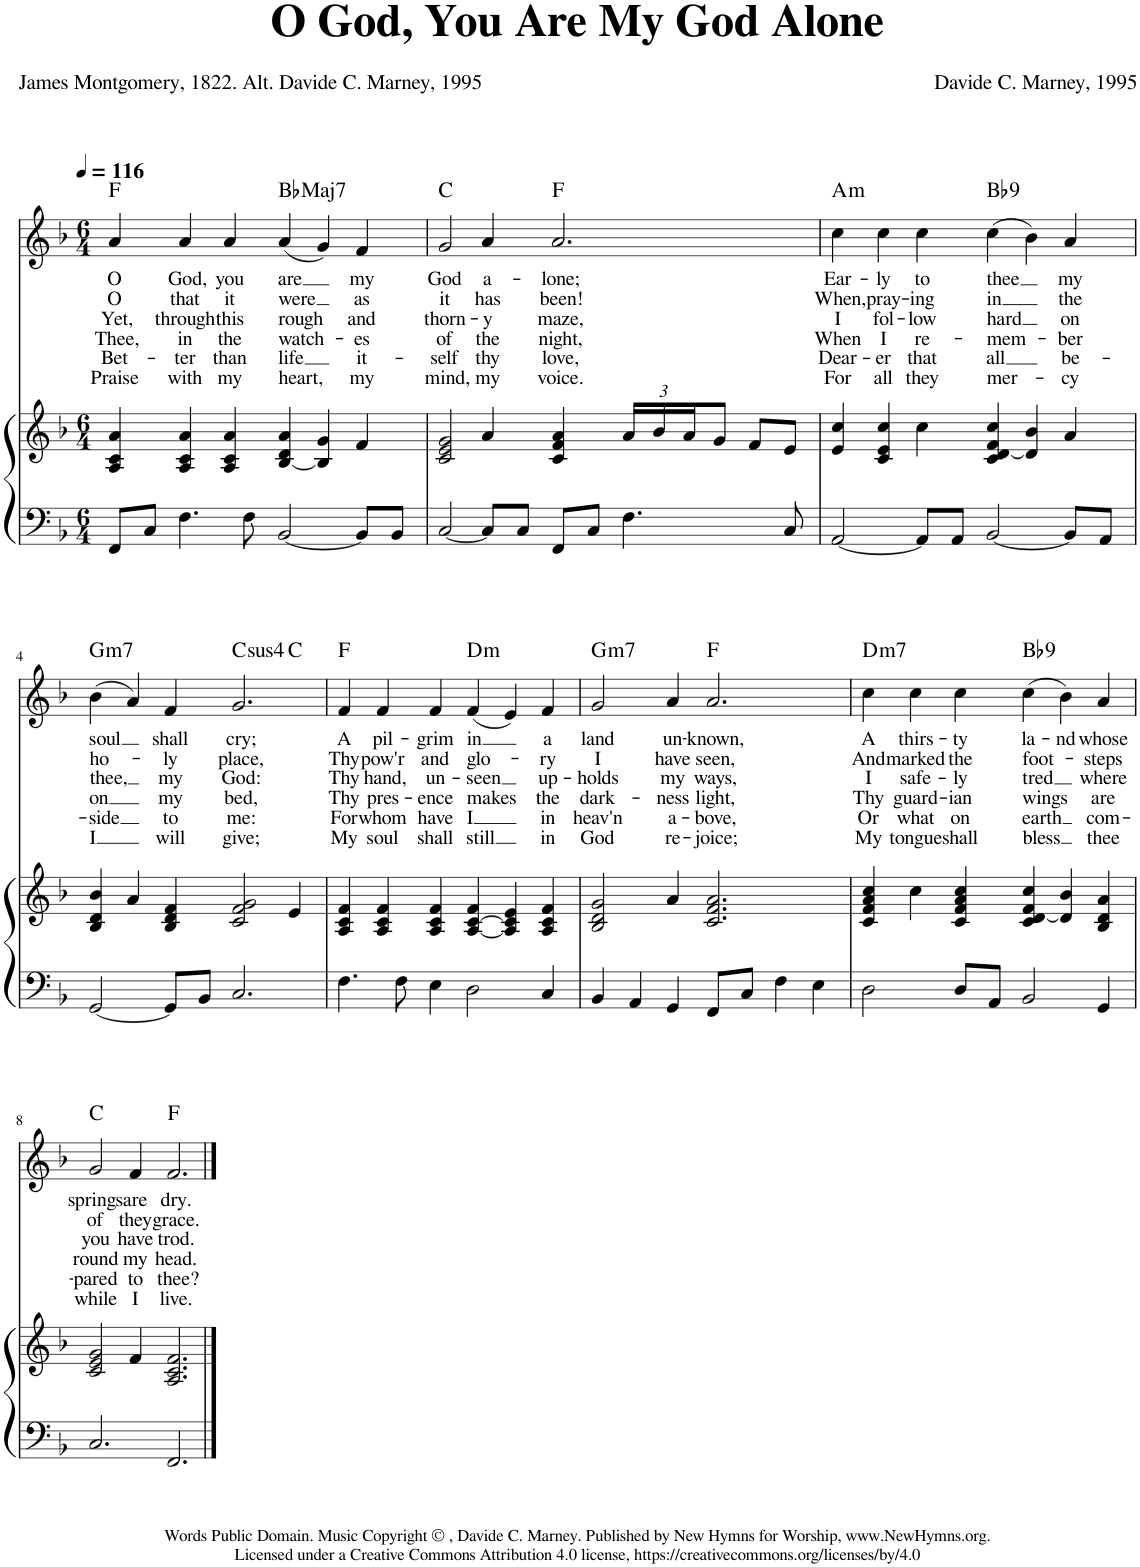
**kern	**kern	**kern	**text	**text	**text	**text	**text	**text	**harte
*part2	*part2	*part1	*part1	*part1	*part1	*part1	*part1	*part1	*part1
*staff3	*staff2	*staff1	*staff1	*staff1	*staff1	*staff1	*staff1	*staff1	*
*I"Piano	*	*I"Voice	*	*	*	*	*	*	*
*I'Pno	*	*	*	*	*	*	*	*	*
*clefF4	*clefG2	*clefG2	*	*	*	*	*	*	*
*k[b-]	*k[b-]	*k[b-]	*	*	*	*	*	*	*
*M6/4	*M6/4	*M6/4	*	*	*	*	*	*	*
*MM116	*MM116	*MM116	*	*	*	*	*	*	*
=1	=1	=1	=1	=1	=1	=1	=1	=1	=1
!	!	!	!LO:LY:b	!LO:LY:b	!LO:LY:b	!LO:LY:b	!LO:LY:b	!LO:LY:b	!
8FF/L	4A/ 4c/ 4a/	4a/	O	O	Yet,	Thee,	Bet-	Praise	F:maj
8C/J	.	.	.	.	.	.	.	.	.
!	!	!	!LO:LY:b	!LO:LY:b	!LO:LY:b	!LO:LY:b	!LO:LY:b	!LO:LY:b	!
4.F\	4A/ 4c/ 4a/	4a/	God,	that	through	in	-ter	with	.
!	!	!	!LO:LY:b	!LO:LY:b	!LO:LY:b	!LO:LY:b	!LO:LY:b	!LO:LY:b	!
.	4A/ 4c/ 4a/	4a/	you	it	this	the	than	my	.
8F\	.	.	.	.	.	.	.	.	.
!	!	!	!LO:LY:b	!LO:LY:b	!LO:LY:b	!LO:LY:b	!LO:LY:b	!LO:LY:b	!LO:H:kt=Maj7
[2BB-/	[4B-/ 4d/ 4a/	(4a/	are	were	rough	watch-	life	heart,	Bb:maj7
.	4B-/] 4g/	4g/)	.	.	.	.	.	.	.
!	!	!	!LO:LY:b	!LO:LY:b	!LO:LY:b	!LO:LY:b	!LO:LY:b	!LO:LY:b	!
8BB-/L]	4f/	4f/	my	as	and	-es	it-	my	.
8BB-/J	.	.	.	.	.	.	.	.	.
=2	=2	=2	=2	=2	=2	=2	=2	=2	=2
!	!	!	!LO:LY:b	!LO:LY:b	!LO:LY:b	!LO:LY:b	!LO:LY:b	!LO:LY:b	!
[2C/	2c/ 2e/ 2g/	2g/	God	it	thorn-	of	-self	mind,	C:maj
!	!	!	!LO:LY:b	!LO:LY:b	!LO:LY:b	!LO:LY:b	!LO:LY:b	!LO:LY:b	!
8C/L]	4a/	4a/	a-	has	-y	the	thy	my	.
8C/J	.	.	.	.	.	.	.	.	.
!	!	!	!LO:LY:b	!LO:LY:b	!LO:LY:b	!LO:LY:b	!LO:LY:b	!LO:LY:b	!
8FF/L	4c/ 4f/ 4a/	2.a/	-lone;	been!	maze,	night,	love,	voice.	F:maj
8C/J	.	.	.	.	.	.	.	.	.
*	*Xbrackettup	*	*	*	*	*	*	*	*
4.F\	24a/LL	.	.	.	.	.	.	.	.
.	24b-/	.	.	.	.	.	.	.	.
.	24a/J	.	.	.	.	.	.	.	.
.	8g/J	.	.	.	.	.	.	.	.
.	8f/L	.	.	.	.	.	.	.	.
8C/	8e/J	.	.	.	.	.	.	.	.
=3	=3	=3	=3	=3	=3	=3	=3	=3	=3
!	!	!	!LO:LY:b	!LO:LY:b	!LO:LY:b	!LO:LY:b	!LO:LY:b	!LO:LY:b	!LO:H:kt=m
[2AA/	4e/ 4cc/	4cc\	Ear-	When,	I	When	Dear-	For	A:min
!	!	!	!LO:LY:b	!LO:LY:b	!LO:LY:b	!LO:LY:b	!LO:LY:b	!LO:LY:b	!
.	4c/ 4e/ 4cc/	4cc\	-ly	pray-	fol-	I	-er	all	.
!	!	!	!LO:LY:b	!LO:LY:b	!LO:LY:b	!LO:LY:b	!LO:LY:b	!LO:LY:b	!
8AA/L]	4cc\	4cc\	to	-ing	-low	re-	that	they	.
8AA/J	.	.	.	.	.	.	.	.	.
!	!	!	!LO:LY:b	!LO:LY:b	!LO:LY:b	!LO:LY:b	!LO:LY:b	!LO:LY:b	!LO:H:kt=9
[2BB-/	4c/ [4d/ 4f/ 4cc/	(4cc\	thee	in	hard	-mem-	all	mer-	Bb:9
.	4d/] 4b-/	4b-\)	.	.	.	.	.	.	.
!	!	!	!LO:LY:b	!LO:LY:b	!LO:LY:b	!LO:LY:b	!LO:LY:b	!LO:LY:b	!
8BB-/L]	4a/	4a/	my	the	on	-ber	be-	-cy	.
8AA/J	.	.	.	.	.	.	.	.	.
!!LO:LB:g=z
=4	=4	=4	=4	=4	=4	=4	=4	=4	=4
!	!	!	!LO:LY:b	!LO:LY:b	!LO:LY:b	!LO:LY:b	!LO:LY:b	!LO:LY:b	!LO:H:kt=m7
*	*	*^	*	*	*	*	*	*	*
[2GG/	4B-/ 4d/ 4b-/	(4b-\	1ryy	-soul	ho-	thee,	on	-side	I	G:min7
.	4a/	4a/)	.	.	.	.	.	.	.	.
!	!	!	!	!LO:LY:b	!LO:LY:b	!LO:LY:b	!LO:LY:b	!LO:LY:b	!LO:LY:b	!
8GG/L]	4B-/ 4d/ 4f/	4f/	.	shall	-ly	my	my	to	will	.
8BB-/J	.	.	.	.	.	.	.	.	.	.
!	!	!	!	!LO:LY:b	!LO:LY:b	!LO:LY:b	!LO:LY:b	!LO:LY:b	!LO:LY:b	!LO:H:kt=4
2.C/	2c/ 2f/ 2g/	2.g/	.	cry;	place,	God:	bed,	me:	give;	C:sus4
.	.	.	4ryy	.	.	.	.	.	.	.
.	4e/	.	4ryy	.	.	.	.	.	.	C:maj
=5	=5	=5	=5	=5	=5	=5	=5	=5	=5	=5
!	!	!	!	!LO:LY:b	!LO:LY:b	!LO:LY:b	!LO:LY:b	!LO:LY:b	!LO:LY:b	!
*	*	*v	*v	*	*	*	*	*	*	*
4.F\	4A/ 4c/ 4f/	4f/	A	Thy	Thy	Thy	For	My	F:maj
!	!	!	!LO:LY:b	!LO:LY:b	!LO:LY:b	!LO:LY:b	!LO:LY:b	!LO:LY:b	!
.	4A/ 4c/ 4f/	4f/	pil-	pow'r	hand,	pres-	whom	soul	.
8F\	.	.	.	.	.	.	.	.	.
!	!	!	!LO:LY:b	!LO:LY:b	!LO:LY:b	!LO:LY:b	!LO:LY:b	!LO:LY:b	!
4E\	4A/ 4c/ 4f/	4f/	-grim	and	un-	-ence	have	shall	.
!	!	!	!LO:LY:b	!LO:LY:b	!LO:LY:b	!LO:LY:b	!LO:LY:b	!LO:LY:b	!LO:H:kt=m
2D\	[4A/ [4c/ 4f/	(4f/	in	glo-	-seen	makes	I	still	D:min
.	4A/] 4c/] 4e/	4e/)	.	.	.	.	.	.	.
!	!	!	!LO:LY:b	!LO:LY:b	!LO:LY:b	!LO:LY:b	!LO:LY:b	!LO:LY:b	!
4C/	4A/ 4c/ 4f/	4f/	a	-ry	up-	the	in	in	.
=6	=6	=6	=6	=6	=6	=6	=6	=6	=6
!	!	!	!LO:LY:b	!LO:LY:b	!LO:LY:b	!LO:LY:b	!LO:LY:b	!LO:LY:b	!LO:H:kt=m7
4BB-/	2B-/ 2d/ 2g/	2g/	land	I	-holds	dark-	heav'n	God	G:min7
4AA/	.	.	.	.	.	.	.	.	.
!	!	!	!LO:LY:b	!LO:LY:b	!LO:LY:b	!LO:LY:b	!LO:LY:b	!LO:LY:b	!
4GG/	4a/	4a/	un-	have	my	-ness	a-	re-	.
!	!	!	!LO:LY:b	!LO:LY:b	!LO:LY:b	!LO:LY:b	!LO:LY:b	!LO:LY:b	!
8FF/L	2.c/ 2.f/ 2.a/	2.a/	-known,	seen,	ways,	light,	-bove,	-joice;	F:maj
8C/J	.	.	.	.	.	.	.	.	.
4F\	.	.	.	.	.	.	.	.	.
4E\	.	.	.	.	.	.	.	.	.
=7	=7	=7	=7	=7	=7	=7	=7	=7	=7
!	!	!	!LO:LY:b	!LO:LY:b	!LO:LY:b	!LO:LY:b	!LO:LY:b	!LO:LY:b	!LO:H:kt=m7
2D\	4c/ 4f/ 4a/ 4cc/	4cc\	A	And	I	Thy	Or	My	D:min7
!	!	!	!LO:LY:b	!LO:LY:b	!LO:LY:b	!LO:LY:b	!LO:LY:b	!LO:LY:b	!
.	4cc\	4cc\	thirs-	marked	safe-	guard-	what	tongue	.
!	!	!	!LO:LY:b	!LO:LY:b	!LO:LY:b	!LO:LY:b	!LO:LY:b	!LO:LY:b	!
8D/L	4c/ 4f/ 4a/ 4cc/	4cc\	-ty	the	-ly	-ian	on	shall	.
8AA/J	.	.	.	.	.	.	.	.	.
!	!	!	!LO:LY:b	!LO:LY:b	!LO:LY:b	!LO:LY:b	!LO:LY:b	!LO:LY:b	!LO:H:kt=9
2BB-/	4c/ [4d/ 4f/ 4cc/	(4cc\	la-	foot-	tred	wings	earth	bless	Bb:9
!	!	!	!LO:LY:b	!	!	!	!	!	!
.	4d/] 4b-/	4b-\)	-nd	.	.	.	.	.	.
!	!	!	!LO:LY:b	!LO:LY:b	!LO:LY:b	!LO:LY:b	!LO:LY:b	!LO:LY:b	!
4GG/	4B-/ 4d/ 4a/	4a/	whose	-steps	where	are	com-	thee	.
!!LO:LB:g=z
=8	=8	=8	=8	=8	=8	=8	=8	=8	=8
!	!	!	!LO:LY:b	!LO:LY:b	!LO:LY:b	!LO:LY:b	!LO:LY:b	!LO:LY:b	!
2.C/	2c/ 2e/ 2g/	2g/	springs	of	you	round	-pared	while	C:maj
!	!	!	!LO:LY:b	!LO:LY:b	!LO:LY:b	!LO:LY:b	!LO:LY:b	!LO:LY:b	!
.	4f/	4f/	are	they	have	my	to	I	.
!	!	!	!LO:LY:b	!LO:LY:b	!LO:LY:b	!LO:LY:b	!LO:LY:b	!LO:LY:b	!
2.FF/	2.A/ 2.c/ 2.f/	2.f/	dry.	grace.	trod.	head.	thee?	live.	F:maj
==	==	==	==	==	==	==	==	==	==
*-	*-	*-	*-	*-	*-	*-	*-	*-	*-
